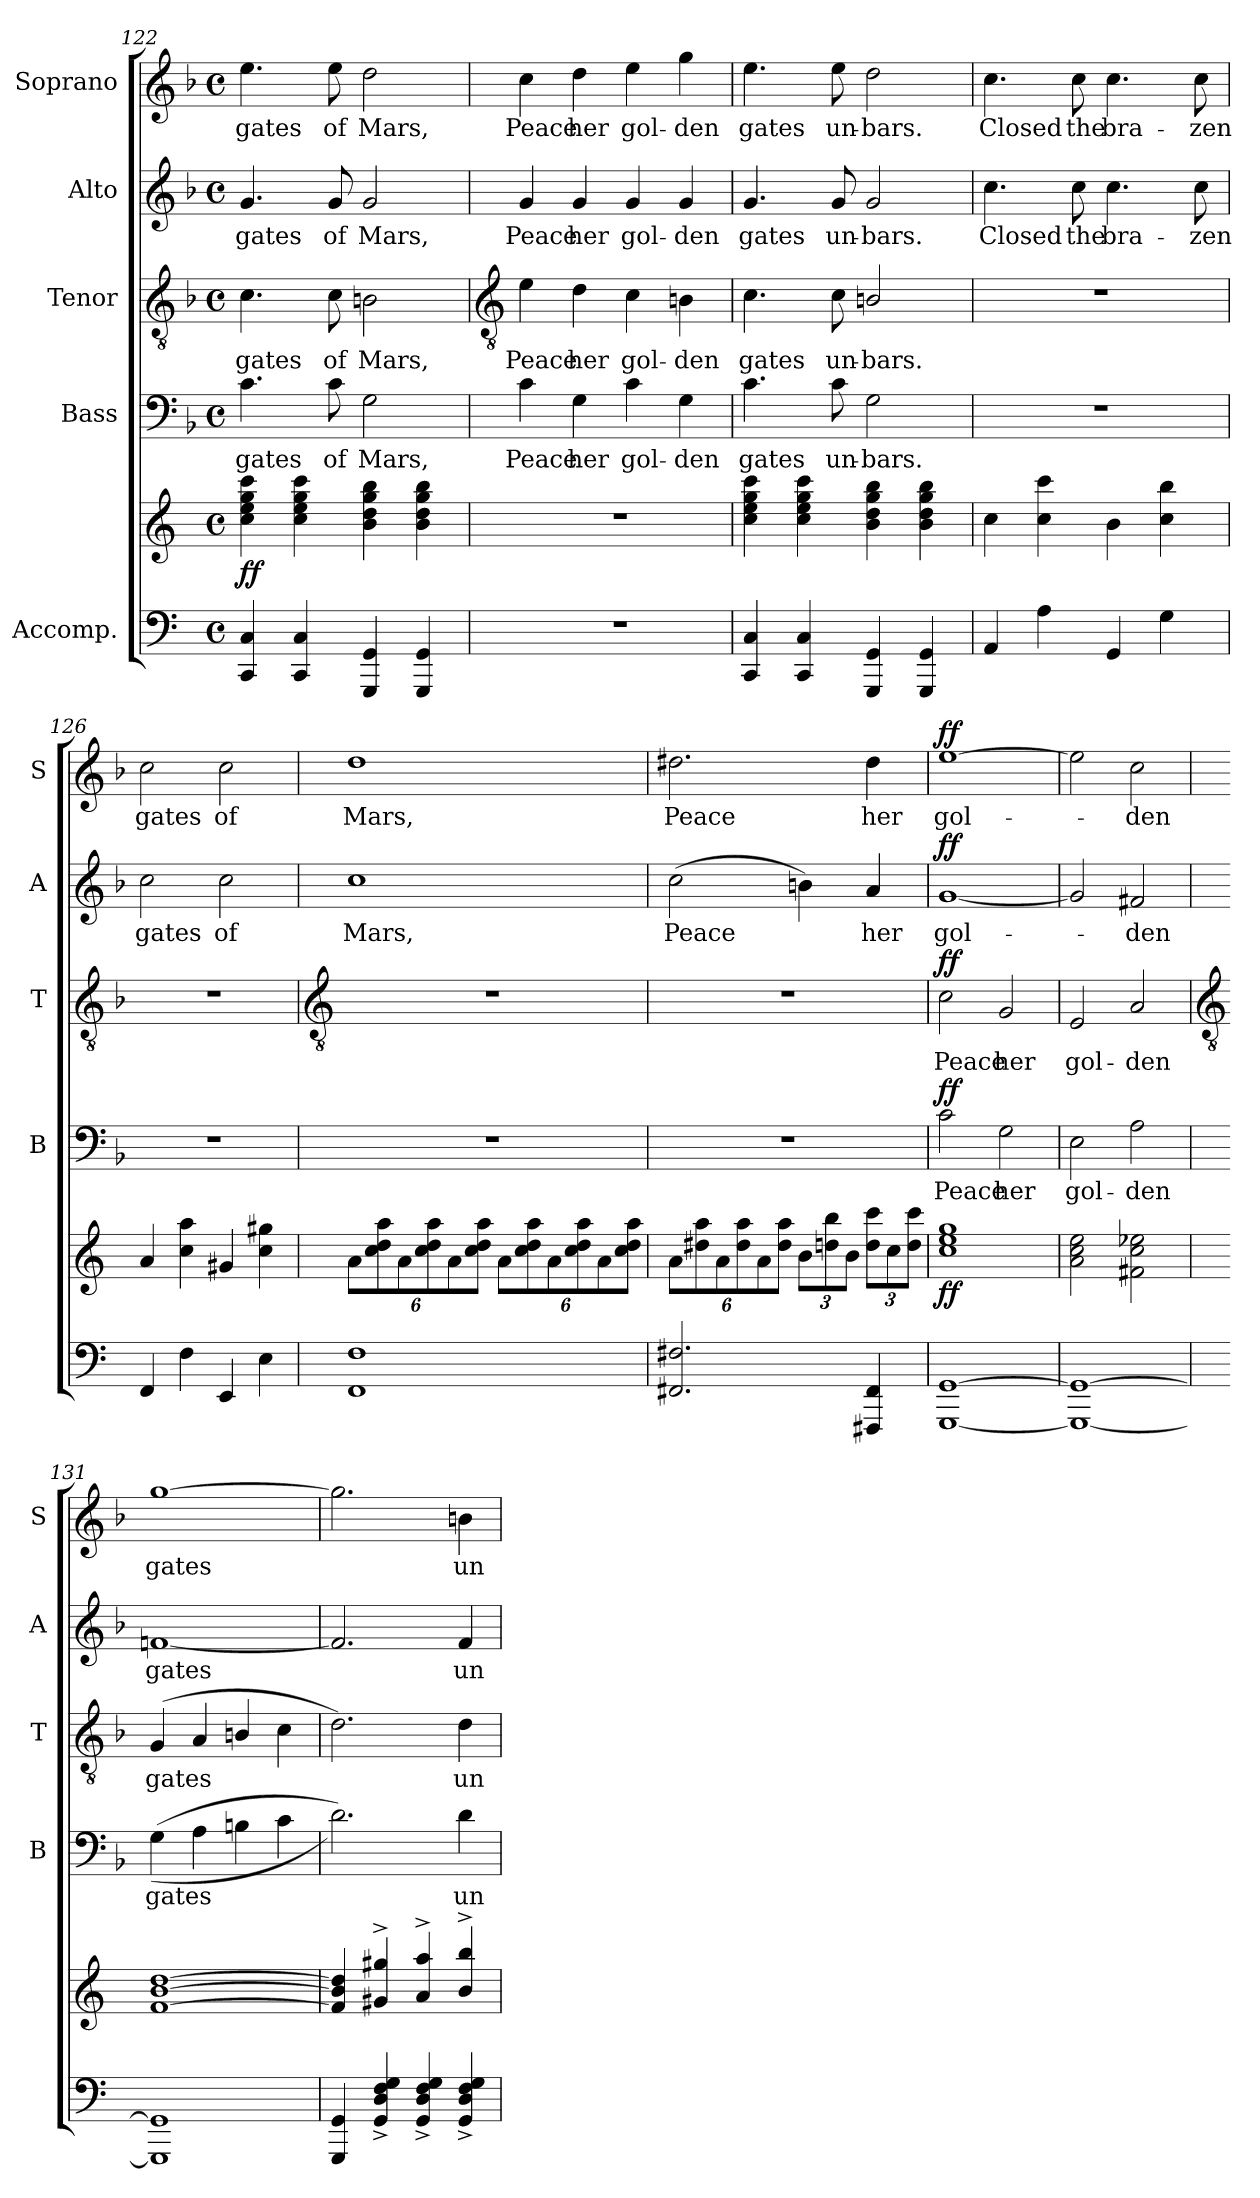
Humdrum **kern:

**kern	**kern	**dynam	**kern	**text	**dynam	**kern	**text	**dynam	**kern	**text	**dynam	**kern	**text	**dynam
*part5	*part5	*part5	*part4	*part4	*part4	*part3	*part3	*part3	*part2	*part2	*part2	*part1	*part1	*part1
*staff6	*staff5	*staff5/6	*staff4	*staff4	*staff4	*staff3	*staff3	*staff3	*staff2	*staff2	*staff2	*staff1	*staff1	*staff1
*I"Accomp.	*	*	*I"Bass	*	*	*I"Tenor	*	*	*I"Alto	*	*	*I"Soprano	*	*
*	*	*	*I'B	*	*	*I'T	*	*	*I'A	*	*	*I'S	*	*
*clefF4	*clefG2	*	*clefF4	*	*	*clefGv2	*	*	*clefG2	*	*	*clefG2	*	*
*k[]	*k[]	*	*k[b-]	*	*	*k[b-]	*	*	*k[b-]	*	*	*k[b-]	*	*
*C:	*C:	*	*F:	*	*	*F:	*	*	*F:	*	*	*F:	*	*
*M4/4	*M4/4	*	*M4/4	*	*	*M4/4	*	*	*M4/4	*	*	*M4/4	*	*
*met(c)	*met(c)	*	*met(c)	*	*	*met(c)	*	*	*met(c)	*	*	*met(c)	*	*
=122	=122	=122	=122	=122	=122	=122	=122	=122	=122	=122	=122	=122	=122	=122
!	!	!LO:DY:b	!	!LO:LY:b	!	!	!LO:LY:b	!	!	!LO:LY:b	!	!	!LO:LY:b	!
4CC 4C	4cc 4ee 4gg 4ccc	ff	4.c	gates	.	4.c	gates	.	4.g	gates	.	4.ee	gates	.
4CC 4C	4cc 4ee 4gg 4ccc	.	.	.	.	.	.	.	.	.	.	.	.	.
!	!	!	!	!LO:LY:b	!	!	!LO:LY:b	!	!	!LO:LY:b	!	!	!LO:LY:b	!
.	.	.	8c	of	.	8c	of	.	8g	of	.	8ee	of	.
!	!	!	!	!LO:LY:b	!	!	!LO:LY:b	!	!	!LO:LY:b	!	!	!LO:LY:b	!
4GGG 4GG	4b 4dd 4gg 4bb	.	2G	Mars,	.	2Bn	Mars,	.	2g	Mars,	.	2dd	Mars,	.
4GGG 4GG	4b 4dd 4gg 4bb	.	.	.	.	.	.	.	.	.	.	.	.	.
!!LO:LB:g=z
=123	=123	=123	=123	=123	=123	=123	=123	=123	=123	=123	=123	=123	=123	=123
*	*	*	*	*	*	*clefGv2	*	*	*	*	*	*	*	*
!	!	!	!	!LO:LY:b	!	!	!LO:LY:b	!	!	!LO:LY:b	!	!	!LO:LY:b	!
1r	1r	.	4c	Peace	.	4e	Peace	.	4g	Peace	.	4cc	Peace	.
!	!	!	!	!LO:LY:b	!	!	!LO:LY:b	!	!	!LO:LY:b	!	!	!LO:LY:b	!
.	.	.	4G	her	.	4d	her	.	4g	her	.	4dd	her	.
!	!	!	!	!LO:LY:b	!	!	!LO:LY:b	!	!	!LO:LY:b	!	!	!LO:LY:b	!
.	.	.	4c	gol-	.	4c	gol-	.	4g	gol-	.	4ee	gol-	.
!	!	!	!	!LO:LY:b	!	!	!LO:LY:b	!	!	!LO:LY:b	!	!	!LO:LY:b	!
.	.	.	4G	-den	.	4Bn	-den	.	4g	-den	.	4gg	-den	.
=124	=124	=124	=124	=124	=124	=124	=124	=124	=124	=124	=124	=124	=124	=124
!	!	!	!	!LO:LY:b	!	!	!LO:LY:b	!	!	!LO:LY:b	!	!	!LO:LY:b	!
4CC 4C	4cc 4ee 4gg 4ccc	.	4.c	gates	.	4.c	gates	.	4.g	gates	.	4.ee	gates	.
4CC 4C	4cc 4ee 4gg 4ccc	.	.	.	.	.	.	.	.	.	.	.	.	.
!	!	!	!	!LO:LY:b	!	!	!LO:LY:b	!	!	!LO:LY:b	!	!	!LO:LY:b	!
.	.	.	8c	un-	.	8c	un-	.	8g	un-	.	8ee	un-	.
!	!	!	!	!LO:LY:b	!	!	!LO:LY:b	!	!	!LO:LY:b	!	!	!LO:LY:b	!
4GGG 4GG	4b 4dd 4gg 4bb	.	2G	-bars.	.	2Bn/	-bars.	.	2g	-bars.	.	2dd	-bars.	.
4GGG 4GG	4b 4dd 4gg 4bb	.	.	.	.	.	.	.	.	.	.	.	.	.
=125	=125	=125	=125	=125	=125	=125	=125	=125	=125	=125	=125	=125	=125	=125
!	!	!	!	!	!	!	!	!	!	!LO:LY:b	!	!	!LO:LY:b	!
4AA	4cc	.	1r	.	.	1r	.	.	4.cc	Closed	.	4.cc	Closed	.
4A	4cc 4ccc	.	.	.	.	.	.	.	.	.	.	.	.	.
!	!	!	!	!	!	!	!	!	!	!LO:LY:b	!	!	!LO:LY:b	!
.	.	.	.	.	.	.	.	.	8cc	the	.	8cc	the	.
!	!	!	!	!	!	!	!	!	!	!LO:LY:b	!	!	!LO:LY:b	!
4GG	4b	.	.	.	.	.	.	.	4.cc	bra-	.	4.cc	bra-	.
4G	4cc 4bb	.	.	.	.	.	.	.	.	.	.	.	.	.
!	!	!	!	!	!	!	!	!	!	!LO:LY:b	!	!	!LO:LY:b	!
.	.	.	.	.	.	.	.	.	8cc	-zen	.	8cc	-zen	.
=126	=126	=126	=126	=126	=126	=126	=126	=126	=126	=126	=126	=126	=126	=126
!	!	!	!	!	!	!	!	!	!	!LO:LY:b	!	!	!LO:LY:b	!
4FF	4a	.	1r	.	.	1r	.	.	2cc	gates	.	2cc	gates	.
4F	4cc 4aa	.	.	.	.	.	.	.	.	.	.	.	.	.
!	!	!	!	!	!	!	!	!	!	!LO:LY:b	!	!	!LO:LY:b	!
4EE	4g#X	.	.	.	.	.	.	.	2cc	of	.	2cc	of	.
4E	4cc 4gg#X	.	.	.	.	.	.	.	.	.	.	.	.	.
!!LO:LB:g=z
=127	=127	=127	=127	=127	=127	=127	=127	=127	=127	=127	=127	=127	=127	=127
*	*	*	*	*	*	*clefGv2	*	*	*	*	*	*	*	*
!	!	!	!	!	!	!	!	!	!	!LO:LY:b	!	!	!LO:LY:b	!
1FF 1F	12aL	.	1r	.	.	1r	.	.	1cc	Mars,	.	1dd	Mars,	.
.	12cc 12dd 12aa	.	.	.	.	.	.	.	.	.	.	.	.	.
.	12a	.	.	.	.	.	.	.	.	.	.	.	.	.
.	12cc 12dd 12aa	.	.	.	.	.	.	.	.	.	.	.	.	.
.	12a	.	.	.	.	.	.	.	.	.	.	.	.	.
.	12cc 12dd 12aaJ	.	.	.	.	.	.	.	.	.	.	.	.	.
.	12aL	.	.	.	.	.	.	.	.	.	.	.	.	.
.	12cc 12dd 12aa	.	.	.	.	.	.	.	.	.	.	.	.	.
.	12a	.	.	.	.	.	.	.	.	.	.	.	.	.
.	12cc 12dd 12aa	.	.	.	.	.	.	.	.	.	.	.	.	.
.	12a	.	.	.	.	.	.	.	.	.	.	.	.	.
.	12cc 12dd 12aaJ	.	.	.	.	.	.	.	.	.	.	.	.	.
=128	=128	=128	=128	=128	=128	=128	=128	=128	=128	=128	=128	=128	=128	=128
!	!	!	!	!	!	!	!	!	!	!LO:LY:b	!	!	!LO:LY:b	!
2.FF#X 2.F#X	12aL	.	1r	.	.	1r	.	.	(>2cc	Peace	.	2.dd#X	Peace	.
.	12dd#X 12aa	.	.	.	.	.	.	.	.	.	.	.	.	.
.	12a	.	.	.	.	.	.	.	.	.	.	.	.	.
.	12dd# 12aa	.	.	.	.	.	.	.	.	.	.	.	.	.
.	12a	.	.	.	.	.	.	.	.	.	.	.	.	.
.	12dd# 12aaJ	.	.	.	.	.	.	.	.	.	.	.	.	.
.	12bL	.	.	.	.	.	.	.	4bn)	.	.	.	.	.
.	12ddn 12bb	.	.	.	.	.	.	.	.	.	.	.	.	.
.	12bJ	.	.	.	.	.	.	.	.	.	.	.	.	.
!	!	!	!	!	!	!	!	!	!	!LO:LY:b	!	!	!LO:LY:b	!
4FFF#X 4FF#	12dd 12cccL	.	.	.	.	.	.	.	4a	her	.	4dd#	her	.
.	12cc	.	.	.	.	.	.	.	.	.	.	.	.	.
.	12dd 12cccJ	.	.	.	.	.	.	.	.	.	.	.	.	.
=129	=129	=129	=129	=129	=129	=129	=129	=129	=129	=129	=129	=129	=129	=129
!	!	!LO:DY:b	!	!LO:LY:b	!LO:DY:b	!	!LO:LY:b	!LO:DY:b	!	!LO:LY:b	!LO:DY:b	!	!LO:LY:b	!LO:DY:b
[1GGG [1GG	1cc 1ee 1gg	ff	2c	Peace	ff	2c	Peace	ff	[1g	gol-	ff	[1ee	gol-	ff
!	!	!	!	!LO:LY:b	!	!	!LO:LY:b	!	!	!	!	!	!	!
.	.	.	2G	her	.	2G	her	.	.	.	.	.	.	.
=130	=130	=130	=130	=130	=130	=130	=130	=130	=130	=130	=130	=130	=130	=130
!	!	!	!	!LO:LY:b	!	!	!LO:LY:b	!	!	!	!	!	!	!
1GGG_ 1GG_	2a 2cc 2ee	.	2E	gol-	.	2E	gol-	.	2g]	.	.	2ee]	.	.
!	!	!	!	!LO:LY:b	!	!	!LO:LY:b	!	!	!LO:LY:b	!	!	!LO:LY:b	!
.	2f#X 2cc 2ee-X	.	2A	-den	.	2A	-den	.	2f#X	den	.	2cc	den	.
!!LO:LB:g=z
=131	=131	=131	=131	=131	=131	=131	=131	=131	=131	=131	=131	=131	=131	=131
*	*	*	*	*	*	*clefGv2	*	*	*	*	*	*	*	*
*	*^	*	*	*	*	*	*	*	*	*	*	*	*	*
!	!	!	!	!	!LO:LY:b	!	!	!LO:LY:b	!	!	!LO:LY:b	!	!	!LO:LY:b	!
1GGG] 1GG]	[1f [1b [1dd	1ryy	.	(>(>4G	gates	.	(<4G	gates	.	[1fn	gates	.	[1gg	gates	.
.	.	.	.	4A	.	.	4A	.	.	.	.	.	.	.	.
.	.	.	.	4Bn	.	.	4Bn/	.	.	.	.	.	.	.	.
.	.	.	.	4c	.	.	4c	.	.	.	.	.	.	.	.
=132	=132	=132	=132	=132	=132	=132	=132	=132	=132	=132	=132	=132	=132	=132	=132
4GGG 4GG	4f] 4b] 4dd]	1ryy	.	2.d))	.	.	2.d)	.	.	2.f]	.	.	2.gg]	.	.
4GG^ 4D^ 4F^ 4G^	4g#X^ 4gg#X^	.	.	.	.	.	.	.	.	.	.	.	.	.	.
4GG^ 4D^ 4F^ 4G^	4a^ 4aa^	.	.	.	.	.	.	.	.	.	.	.	.	.	.
!	!	!	!	!	!LO:LY:b	!	!	!LO:LY:b	!	!	!LO:LY:b	!	!	!LO:LY:b	!
4GG^ 4D^ 4F^ 4G^	4b^ 4bb^	.	.	4d	un-	.	4d	un-	.	4f	un-	.	4bn	un-	.
*	*v	*v	*	*	*	*	*	*	*	*	*	*	*	*	*
=	=	=	=	=	=	=	=	=	=	=	=	=	=	=
*-	*-	*-	*-	*-	*-	*-	*-	*-	*-	*-	*-	*-	*-	*-
